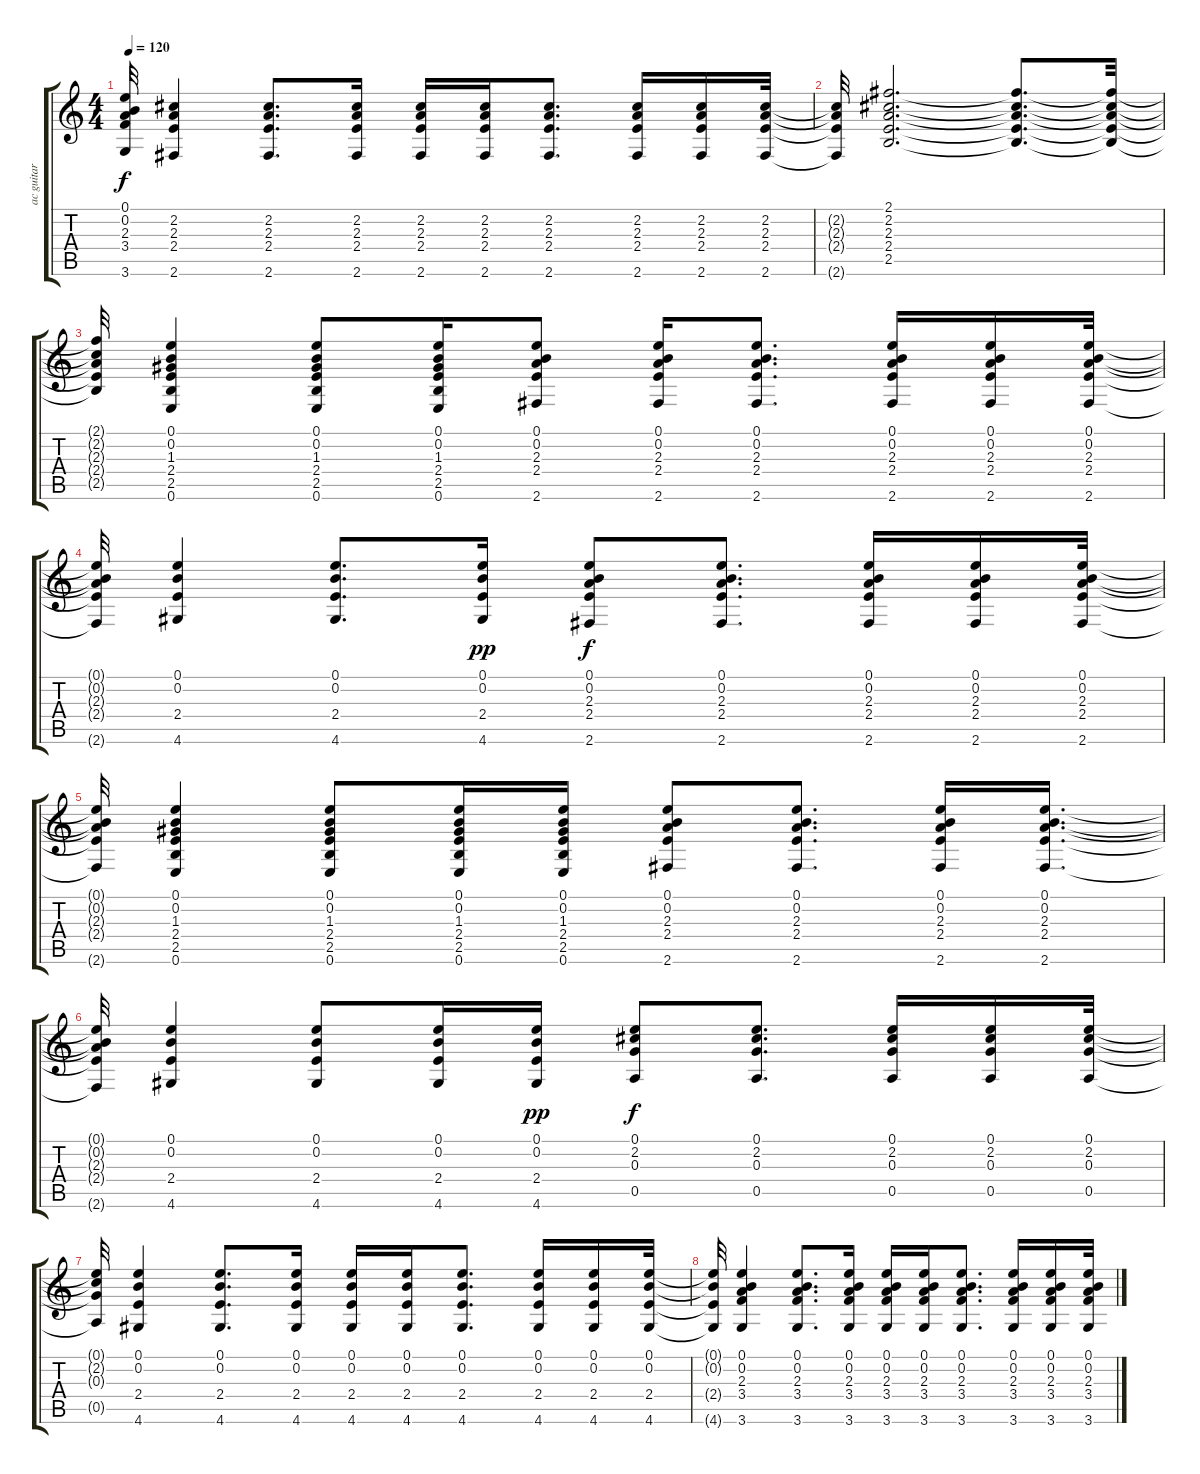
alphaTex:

\track ("ac guitar" "ac guitar") {instrument acousticguitarsteel}
\staff {score tabs}
\tuning (E4 B3 G3 D3 A2 E2) {hide}
\ts (4 4)
\tempo 120
\clef g2
\ks c
(0.1{t} 0.2{t} 2.3{t} 3.4{t} 3.6{t}).32{dy f} (2.2 2.3 2.4 2.6).4 (2.2 2.3 2.4 2.6).8{d} (2.2 2.3 2.4 2.6).16 (2.2 2.3 2.4 2.6).16 (2.2 2.3 2.4 2.6).16 (2.2 2.3 2.4 2.6).8{d} (2.2 2.3 2.4 2.6).16 (2.2 2.3 2.4 2.6).16 (2.2 2.3 2.4 2.6).32 |
(2.2{t} 2.3{t} 2.4{t} 2.6{t}).32 (2.1 2.2 2.3 2.4 2.5).2{d} (2.1{t} 2.2{t} 2.3{t} 2.4{t} 2.5{t}).8{d} (2.1{t} 2.2{t} 2.3{t} 2.4{t} 2.5{t}).32 |
(2.1{t} 2.2{t} 2.3{t} 2.4{t} 2.5{t}).32 (0.1 0.2 1.3 2.4 2.5 0.6).4 (0.1 0.2 1.3 2.4 2.5 0.6).8 (0.1 0.2 1.3 2.4 2.5 0.6).16 (0.1 0.2 2.3 2.4 2.6).8 (0.1 0.2 2.3 2.4 2.6).16 (0.1 0.2 2.3 2.4 2.6).8{d} (0.1 0.2 2.3 2.4 2.6).16 (0.1 0.2 2.3 2.4 2.6).16 (0.1 0.2 2.3 2.4 2.6).32 |
(0.1{t} 0.2{t} 2.3{t} 2.4{t} 2.6{t}).32 (0.1 0.2 2.4 4.6).4 (0.1 0.2 2.4 4.6).8{d} (0.1 0.2 2.4 4.6).16{dy pp} (0.1 0.2 2.3 2.4 2.6).8{dy f} (0.1 0.2 2.3 2.4 2.6).8{d} (0.1 0.2 2.3 2.4 2.6).16 (0.1 0.2 2.3 2.4 2.6).16 (0.1 0.2 2.3 2.4 2.6).32 |
(0.1{t} 0.2{t} 2.3{t} 2.4{t} 2.6{t}).32 (0.1 0.2 1.3 2.4 2.5 0.6).4 (0.1 0.2 1.3 2.4 2.5 0.6).8 (0.1 0.2 1.3 2.4 2.5 0.6).16 (0.1 0.2 1.3 2.4 2.5 0.6).16 (0.1 0.2 2.3 2.4 2.6).8 (0.1 0.2 2.3 2.4 2.6).8{d} (0.1 0.2 2.3 2.4 2.6).16 (0.1 0.2 2.3 2.4 2.6).16{d} |
(0.1{t} 0.2{t} 2.3{t} 2.4{t} 2.6{t}).32 (0.1 0.2 2.4 4.6).4 (0.1 0.2 2.4 4.6).8 (0.1 0.2 2.4 4.6).16 (0.1 0.2 2.4 4.6).16{dy pp} (0.1 2.2 0.3 0.5).8{dy f} (0.1 2.2 0.3 0.5).8{d} (0.1 2.2 0.3 0.5).16 (0.1 2.2 0.3 0.5).16 (0.1 2.2 0.3 0.5).32 |
(0.1{t} 2.2{t} 0.3{t} 0.5{t}).32 (0.1 0.2 2.4 4.6).4 (0.1 0.2 2.4 4.6).8{d} (0.1 0.2 2.4 4.6).16 (0.1 0.2 2.4 4.6).16 (0.1 0.2 2.4 4.6).16 (0.1 0.2 2.4 4.6).8{d} (0.1 0.2 2.4 4.6).16 (0.1 0.2 2.4 4.6).16 (0.1 0.2 2.4 4.6).32 |
(0.1{t} 0.2{t} 2.4{t} 4.6{t}).32 (0.1 0.2 2.3 3.4 3.6).4 (0.1 0.2 2.3 3.4 3.6).8{d} (0.1 0.2 2.3 3.4 3.6).16 (0.1 0.2 2.3 3.4 3.6).16 (0.1 0.2 2.3 3.4 3.6).16 (0.1 0.2 2.3 3.4 3.6).8{d} (0.1 0.2 2.3 3.4 3.6).16 (0.1 0.2 2.3 3.4 3.6).16 (0.1 0.2 2.3 3.4 3.6).32
